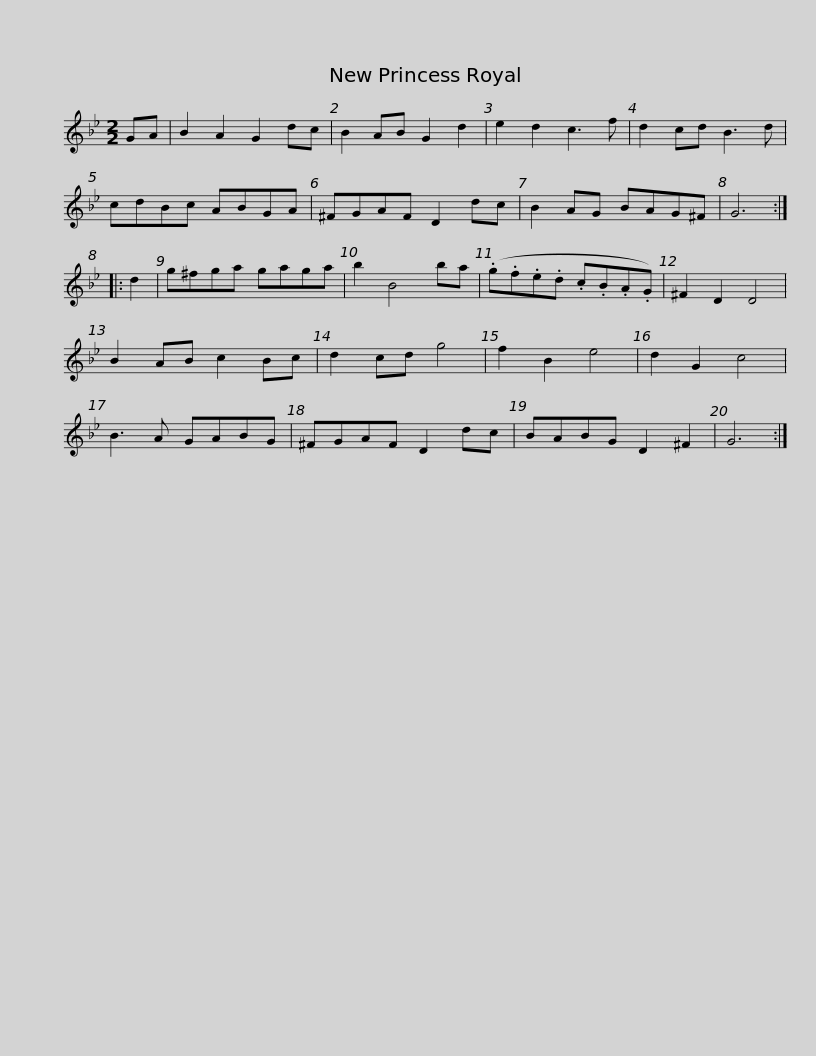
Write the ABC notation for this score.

X:1
L:1/8
M:2/2
I:linebreak $
K:Gmin
V:1 treble
V:1
 GA | B2 A2 G2 dc | B2 AB G2 d2 | e2 d2 c3 f | d2 cd B3 d | %5
 cdBc ABGA | ^FGAF D2 dc |$ B2 AG BAG^F | G6 :: d2 | %10
 g^fga gaga | b2 B4 ba | (.g.f.e.d .c.B.A.G) | ^F2 D2 D4 | B2 AB c2 Bc |$ %15
 d2 cd g4 | f2 B2 e4 | d2 G2 c4 | B3 A GABG | ^FGAF D2 dc | %20
 BABG D2 ^F2 | G6 :| %22
